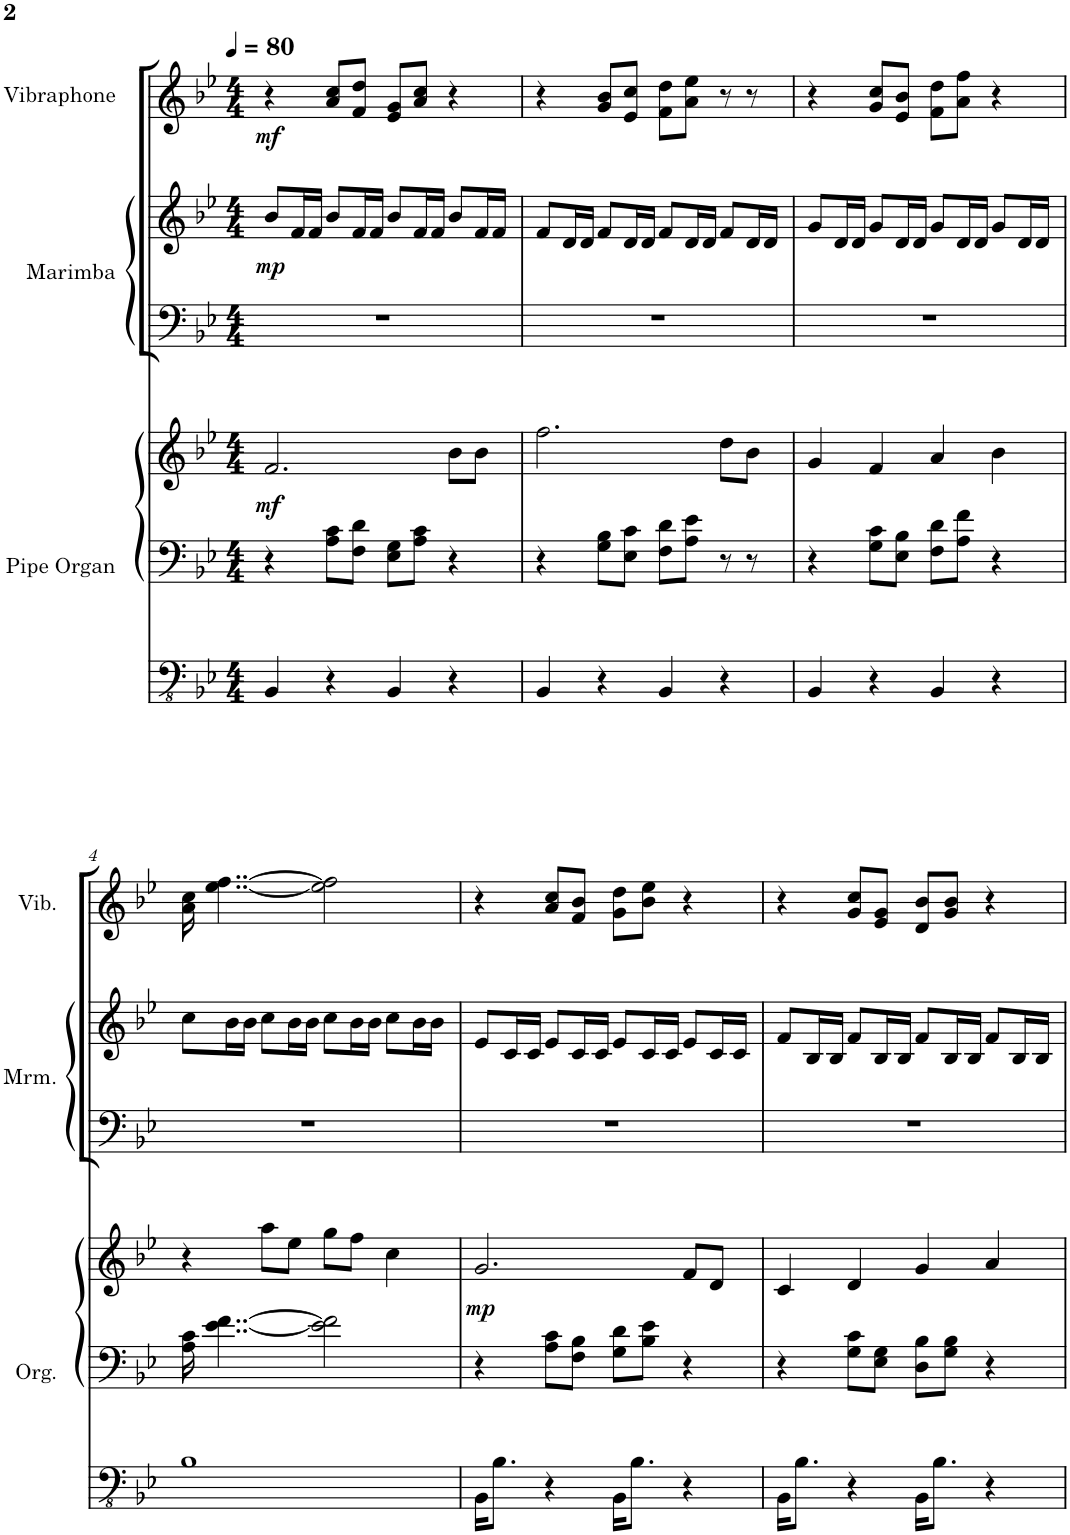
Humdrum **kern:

**kern	**kern	**kern	**dynam	**kern	**kern	**dynam	**kern	**dynam
*part3	*part3	*part3	*part3	*part2	*part2	*part2	*part1	*part1
*staff6	*staff5	*staff4	*staff4/5/6	*staff3	*staff2	*staff2/3	*staff1	*staff1
*I"Pipe Organ	*	*	*	*I"Marimba	*	*	*I"Vibraphone	*
*I'Org.	*	*	*	*I'Mrm.	*	*	*I'Vib.	*
*clefFv4	*clefF4	*clefG2	*	*clefF4	*clefG2	*	*clefG2	*
*k[b-e-]	*k[b-e-]	*k[b-e-]	*	*k[b-e-]	*k[b-e-]	*	*k[b-e-]	*
*M4/4	*M4/4	*M4/4	*	*M4/4	*M4/4	*	*M4/4	*
*MM80	*MM80	*MM80	*	*MM80	*MM80	*	*MM80	*
=1	=1	=1	=1	=1	=1	=1	=1	=1
!	!	!	!LO:DY:b	!	!	!LO:DY:b	!	!LO:DY:b
4BBB-/	4r	2.f/	mf	1r	8b-/L	mp	4r	mf
.	.	.	.	.	16f/L	.	.	.
.	.	.	.	.	16f/JJ	.	.	.
4r	8A\ 8c\L	.	.	.	8b-/L	.	8a/ 8cc/L	.
.	8F\ 8d\J	.	.	.	16f/L	.	8f/ 8dd/J	.
.	.	.	.	.	16f/JJ	.	.	.
4BBB-/	8E-\ 8G\L	.	.	.	8b-/L	.	8e-/ 8g/L	.
.	8A\ 8c\J	.	.	.	16f/L	.	8a/ 8cc/J	.
.	.	.	.	.	16f/JJ	.	.	.
4r	4r	8b-\L	.	.	8b-/L	.	4r	.
.	.	8b-\J	.	.	16f/L	.	.	.
.	.	.	.	.	16f/JJ	.	.	.
=2	=2	=2	=2	=2	=2	=2	=2	=2
4BBB-/	4r	2.ff\	.	1r	8f/L	.	4r	.
.	.	.	.	.	16d/L	.	.	.
.	.	.	.	.	16d/JJ	.	.	.
4r	8G\ 8B-\L	.	.	.	8f/L	.	8g/ 8b-/L	.
.	8E-\ 8c\J	.	.	.	16d/L	.	8e-/ 8cc/J	.
.	.	.	.	.	16d/JJ	.	.	.
4BBB-/	8F\ 8d\L	.	.	.	8f/L	.	8f\ 8dd\L	.
.	8A\ 8e-\J	.	.	.	16d/L	.	8a\ 8ee-\J	.
.	.	.	.	.	16d/JJ	.	.	.
4r	8r	8dd\L	.	.	8f/L	.	8r	.
.	8r	8b-\J	.	.	16d/L	.	8r	.
.	.	.	.	.	16d/JJ	.	.	.
=3	=3	=3	=3	=3	=3	=3	=3	=3
4BBB-/	4r	4g/	.	1r	8g/L	.	4r	.
.	.	.	.	.	16d/L	.	.	.
.	.	.	.	.	16d/JJ	.	.	.
4r	8G\ 8c\L	4f/	.	.	8g/L	.	8g/ 8cc/L	.
.	8E-\ 8B-\J	.	.	.	16d/L	.	8e-/ 8b-/J	.
.	.	.	.	.	16d/JJ	.	.	.
4BBB-/	8F\ 8d\L	4a/	.	.	8g/L	.	8f\ 8dd\L	.
.	8A\ 8f\J	.	.	.	16d/L	.	8a\ 8ff\J	.
.	.	.	.	.	16d/JJ	.	.	.
4r	4r	4b-\	.	.	8g/L	.	4r	.
.	.	.	.	.	16d/L	.	.	.
.	.	.	.	.	16d/JJ	.	.	.
!!LO:LB:g=z
=4	=4	=4	=4	=4	=4	=4	=4	=4
1BB-	16A\ 16c\	4r	.	1r	8cc\L	.	16a\ 16cc\	.
.	[4..e-\ [4..f\	.	.	.	.	.	[4..ee-\ [4..ff\	.
.	.	.	.	.	16b-\L	.	.	.
.	.	.	.	.	16b-\JJ	.	.	.
.	.	8aa\L	.	.	8cc\L	.	.	.
.	.	8ee-\J	.	.	16b-\L	.	.	.
.	.	.	.	.	16b-\JJ	.	.	.
.	2e-\] 2f\]	8gg\L	.	.	8cc\L	.	2ee-\] 2ff\]	.
.	.	8ff\J	.	.	16b-\L	.	.	.
.	.	.	.	.	16b-\JJ	.	.	.
.	.	4cc\	.	.	8cc\L	.	.	.
.	.	.	.	.	16b-\L	.	.	.
.	.	.	.	.	16b-\JJ	.	.	.
=5	=5	=5	=5	=5	=5	=5	=5	=5
!	!	!	!LO:DY:b	!	!	!	!	!
16BBB-\KL	4r	2.g/	mp	1r	8e-/L	.	4r	.
8.BB-\J	.	.	.	.	.	.	.	.
.	.	.	.	.	16c/L	.	.	.
.	.	.	.	.	16c/JJ	.	.	.
4r	8A\ 8c\L	.	.	.	8e-/L	.	8a/ 8cc/L	.
.	8F\ 8B-\J	.	.	.	16c/L	.	8f/ 8b-/J	.
.	.	.	.	.	16c/JJ	.	.	.
16BBB-\KL	8G\ 8d\L	.	.	.	8e-/L	.	8g\ 8dd\L	.
8.BB-\J	.	.	.	.	.	.	.	.
.	8B-\ 8e-\J	.	.	.	16c/L	.	8b-\ 8ee-\J	.
.	.	.	.	.	16c/JJ	.	.	.
4r	4r	8f/L	.	.	8e-/L	.	4r	.
.	.	8d/J	.	.	16c/L	.	.	.
.	.	.	.	.	16c/JJ	.	.	.
=6	=6	=6	=6	=6	=6	=6	=6	=6
16BBB-\KL	4r	4c/	.	1r	8f/L	.	4r	.
8.BB-\J	.	.	.	.	.	.	.	.
.	.	.	.	.	16B-/L	.	.	.
.	.	.	.	.	16B-/JJ	.	.	.
4r	8G\ 8c\L	4d/	.	.	8f/L	.	8g/ 8cc/L	.
.	8E-\ 8G\J	.	.	.	16B-/L	.	8e-/ 8g/J	.
.	.	.	.	.	16B-/JJ	.	.	.
16BBB-\KL	8D\ 8B-\L	4g/	.	.	8f/L	.	8d/ 8b-/L	.
8.BB-\J	.	.	.	.	.	.	.	.
.	8G\ 8B-\J	.	.	.	16B-/L	.	8g/ 8b-/J	.
.	.	.	.	.	16B-/JJ	.	.	.
4r	4r	4a/	.	.	8f/L	.	4r	.
.	.	.	.	.	16B-/L	.	.	.
.	.	.	.	.	16B-/JJ	.	.	.
=	=	=	=	=	=	=	=	=
*-	*-	*-	*-	*-	*-	*-	*-	*-
